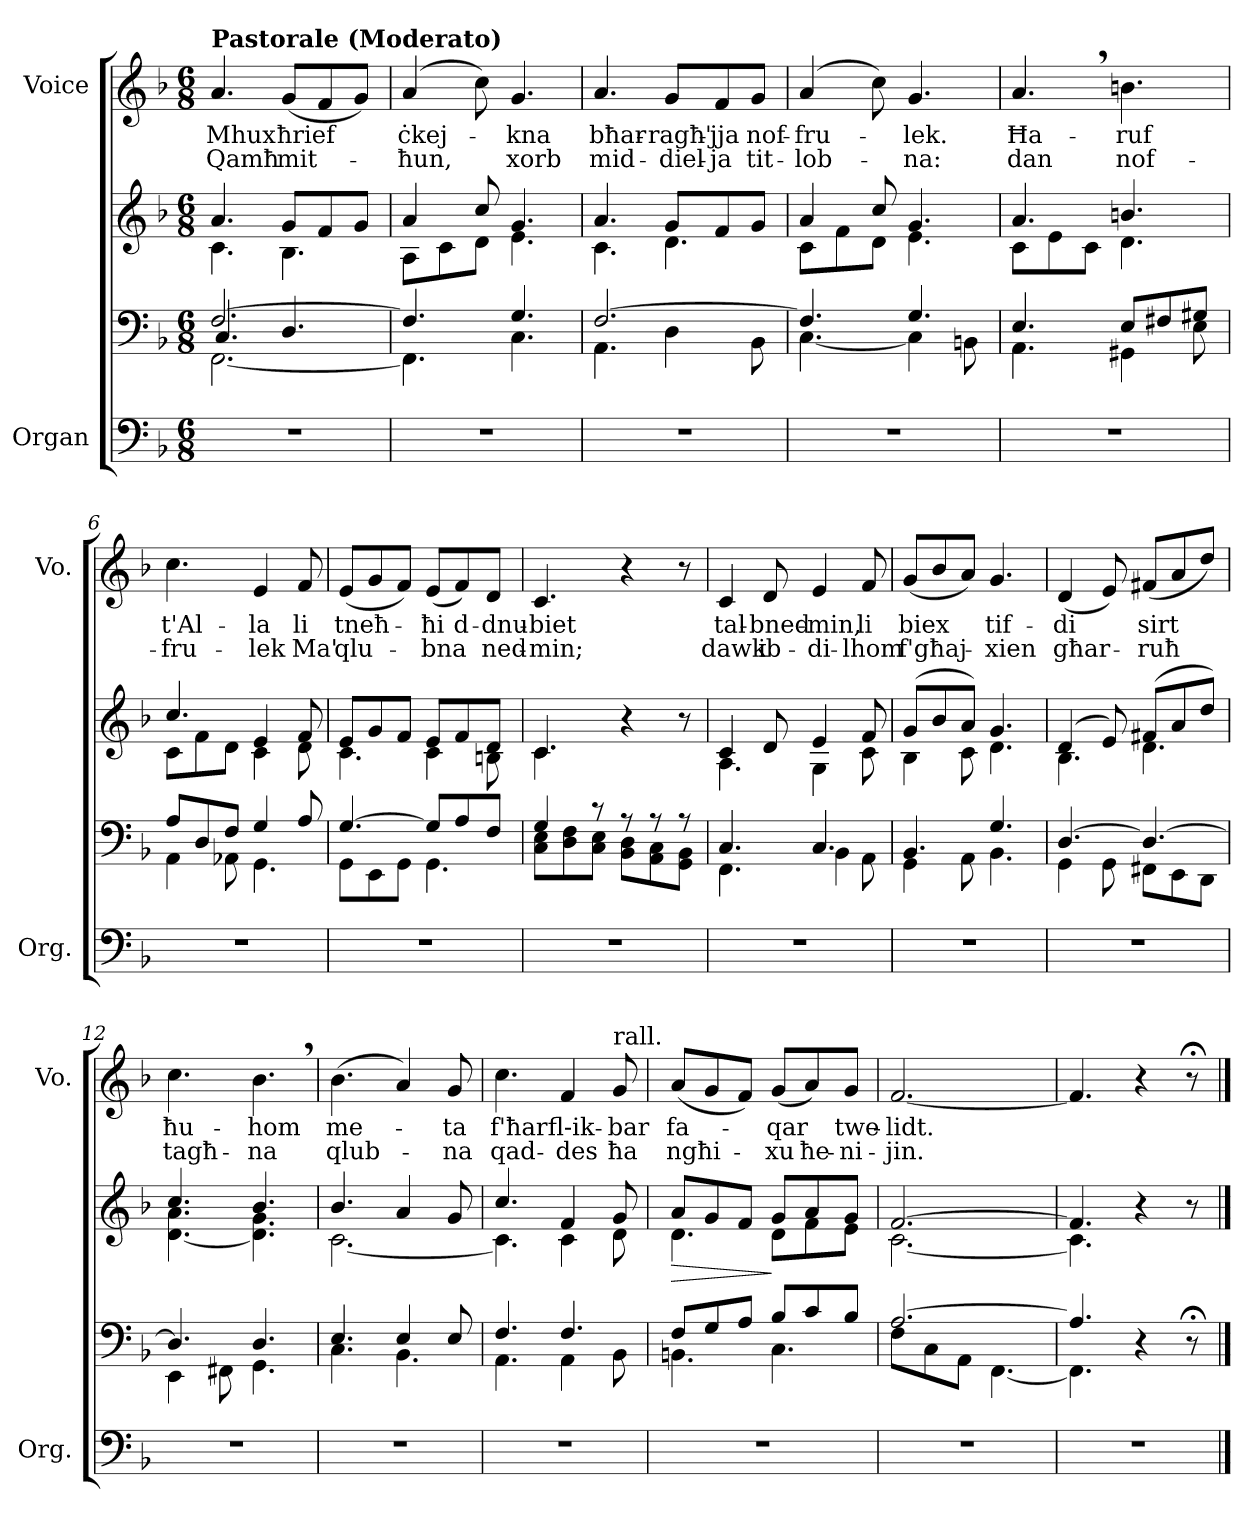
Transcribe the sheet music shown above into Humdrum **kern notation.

**kern	**kern	**kern	**dynam	**kern	**text	**text
*part2	*part2	*part2	*part2	*part1	*part1	*part1
*staff4	*staff3	*staff2	*staff2/3/4	*staff1	*staff1	*staff1
*I"Organ	*	*	*	*I"Voice	*	*
*I'Org.	*	*	*	*I'Vo.	*	*
*stria5	*	*	*	*	*	*
*clefF4	*clefF4	*clefG2	*	*clefG2	*	*
*k[b-]	*k[b-]	*k[b-]	*	*k[b-]	*	*
*M6/8	*M6/8	*M6/8	*	*M6/8	*	*
=1	=1	=1	=1	=1	=1	=1
*	*^	*^	*	*	*	*
*	*	*^	*	*	*	*	*	*
!	!	!	!	!	!	!	!LO:TX:a:B:t=Pastorale (Moderato)	!	!
2.r	[2.F/	[2.FF\	4.C/	4.a/	4.c\	.	4.a/	Mhux	Qamħ
.	.	.	4.D/	8g/L	4.B-\	.	(8g/L	ħrief	mit-
.	.	.	.	8f/	.	.	8f/	.	.
.	.	.	.	8g/J	.	.	8g/J)	.	.
*	*	*v	*v	*	*	*	*	*	*
=2	=2	=2	=2	=2	=2	=2	=2	=2
2.r	4.F/]	4.FF\]	4a/	8A\L	.	(4a/	ċkej-	-ħun,
.	.	.	.	8c\	.	.	.	.
.	.	.	8cc/	8d\J	.	8cc\)	.	.
.	4.G/	4.C\	4.g/	4.e\	.	4.g/	-kna	xorb
=3	=3	=3	=3	=3	=3	=3	=3	=3
2.r	[2.F/	4.AA\	4.a/	4.c\	.	4.a/	bħar-	mid-
.	.	4D\	8g/L	4.d\	.	8g/L	-ragħ'-	-diel-
.	.	.	8f/	.	.	8f/	-jja	-ja
.	.	8BB-\	8g/J	.	.	8g/J	nof-	tit-
=4	=4	=4	=4	=4	=4	=4	=4	=4
2.r	4.F/]	[4.C\	4a/	8c\L	.	(4a/	-fru-	-lob-
.	.	.	.	8f\	.	.	.	.
.	.	.	8cc/	8d\J	.	8cc\)	.	.
.	4.G/	4C\]	4.g/	4.e\	.	4.g/	-lek.	-na:
.	.	8BBn\	.	.	.	.	.	.
!!LO:LB:g=z
=5	=5	=5	=5	=5	=5	=5	=5	=5
2.r	4.E/	4.AA\	4.a/	8c\L	.	4.a,/	Ħa-	dan
.	.	.	.	8e\	.	.	.	.
.	.	.	.	8c\J	.	.	.	.
.	8E/L	4GG#X\	4.bn/	4.d\	.	4.bn\	-ruf	nof-
.	8F#X/	.	.	.	.	.	.	.
.	8G#X/J	8E\	.	.	.	.	.	.
=6	=6	=6	=6	=6	=6	=6	=6	=6
2.r	8A/L	4AA\	4.cc/	8c\L	.	4.cc\	t'Al-	-fru-
.	8D/	.	.	8f\	.	.	.	.
.	8F/J	8AA-X\	.	8d\J	.	.	.	.
.	4G/	4.GG\	4e/	4c\	.	4e/	-la	-lek
.	8A/	.	8f/	8d\	.	8f/	li	Ma'
=7	=7	=7	=7	=7	=7	=7	=7	=7
2.r	[4.G/	8GG\L	8e/L	4.c\	.	(8e/L	tneħ-	qlu-
.	.	8EE\	8g/	.	.	8g/	.	.
.	.	8GG\J	8f/J	.	.	8f/J)	.	.
.	8G/L]	4.GG\	8e/L	4c\	.	(8e/L	-ħi	-bna
.	8A/	.	8f/	.	.	8f/)	d-	.
.	8F/J	.	8d/J	8Bn\	.	8d/J	-dnu-	ned-
=8	=8	=8	=8	=8	=8	=8	=8	=8
2.r	4G/	8C\ 8E\L	4.c/	4.c\	.	4.c/	-biet	-min;
.	.	8D\ 8F\	.	.	.	.	.	.
.	8r	8C\ 8E\J	.	.	.	.	.	.
.	8r	8BB-\ 8D\L	4r	4.ryy	.	4r	.	.
.	8r	8AA\ 8C\	.	.	.	.	.	.
.	8r	8GG\ 8BB-\J	8r	.	.	8r	.	.
!!LO:LB:g=z
=9	=9	=9	=9	=9	=9	=9	=9	=9
2.r	4.C/	4.FF\	4c/	4.A\	.	4c/	tal-	dawk
.	.	.	8d/	.	.	8d/	-bned-	ib-
.	4.C/	4BB-\	4e/	4G\	.	4e/	-min,	-di-
.	.	8AA\	8f/	8c\	.	8f/	li	-lhom
=10	=10	=10	=10	=10	=10	=10	=10	=10
2.r	4.BB-/	4GG\	(8g/L	4B-\	.	(8g/L	biex	f'għaj-
.	.	.	8b-/	.	.	8b-/	.	.
.	.	8AA\	8a/J)	8c\	.	8a/J)	.	.
.	4.G/	4.BB-\	4.g/	4.d\	.	4.g/	tif-	-xien
=11	=11	=11	=11	=11	=11	=11	=11	=11
2.r	[4.D/	4GG\	(4d/	4.B-\	.	(4d/	-di	għar-
.	.	8GG\	8e/)	.	.	8e/)	.	.
.	4.D/_	8FF#X\L	(8f#X/L	4.d\	.	(8f#X/L	sirt	-ruħ
.	.	8EE\	8a/	.	.	8a/	.	.
.	.	8DD\J	8dd/J)	.	.	8dd/J)	.	.
=12	=12	=12	=12	=12	=12	=12	=12	=12
2.r	4.D/]	4EE\	4.cc/	[4.d\ 4.a\	.	4.cc\	ħu-	tagħ-
.	.	8FF#X\	.	.	.	.	.	.
.	4.D/	4.GG\	4.b-/	4.d\] 4.g\	.	4.b-,\	-hom	-na
!!LO:LB:g=z
=13	=13	=13	=13	=13	=13	=13	=13	=13
2.r	4.E/	4.C\	4.b-/	[2.c\	.	(4.b-\	me-	qlub-
.	4E/	4.BB-\	4a/	.	.	4a/)	.	.
.	8E/	.	8g/	.	.	8g/	-ta	-na
=14	=14	=14	=14	=14	=14	=14	=14	=14
2.r	4.F/	4.AA\	4.cc/	4.c\]	.	4.cc\	f'ħar	qad-
.	4.F/	4AA\	4f/	4c\	.	4f/	fl-ik-	-des
!	!	!	!	!	!	!LO:TX:a:t=rall.	!	!
.	.	8BB-\	8g/	8d\	.	8g/	-bar	ħa
=15	=15	=15	=15	=15	=15	=15	=15	=15
!	!	!	!	!	!LO:HP:b	!	!	!
2.r	8F/L	4.BBn\	8a/L	4.d\	>	(8a/L	fa-	ngħi-
.	8G/	.	8g/	.	.	8g/	.	.
.	8A/J	.	8f/J	.	.	8f/J)	.	.
.	8B-/L	4.C\	8g/L	8d\L	]	(8g/L	-qar	-xu
.	8c/	.	8a/	8f\	.	8a/)	.	ħe-
.	8B-/J	.	8g/J	8e\J	.	8g/J	twe-	-ni-
=16	=16	=16	=16	=16	=16	=16	=16	=16
2.r	[2.A/	8F\L	[2.f/	[2.c\	.	[2.f/	-lidt.	-jin.
.	.	8C\	.	.	.	.	.	.
.	.	8AA\J	.	.	.	.	.	.
.	.	[4.FF\	.	.	.	.	.	.
=17	=17	=17	=17	=17	=17	=17	=17	=17
2.r	4.A/]	4.FF\]	4.f/]	4.c\]	.	4.f/]	.	.
.	4r	4.ryy	4r	4.ryy	.	4r	.	.
.	8r;	.	8r	.	.	8r;<	.	.
*	*v	*v	*	*	*	*	*	*
*	*	*v	*v	*	*	*	*
==	==	==	==	==	==	==
*-	*-	*-	*-	*-	*-	*-
